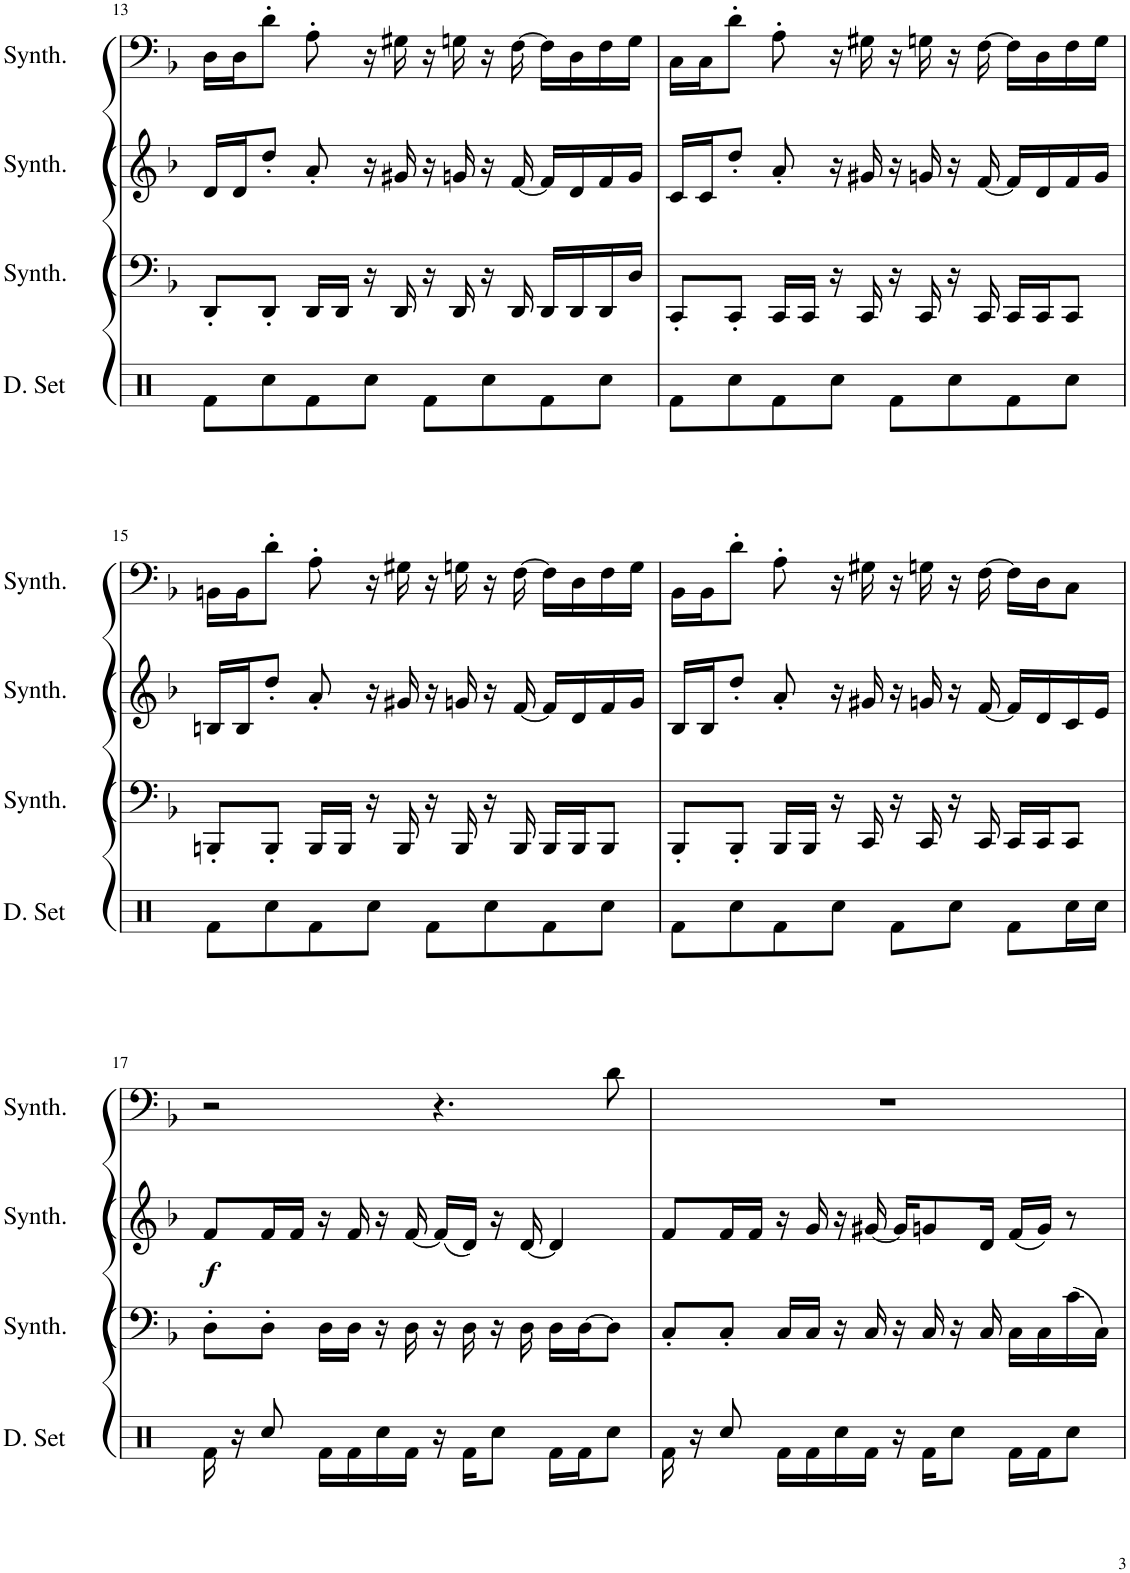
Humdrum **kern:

**kern	**kern	**kern	**dynam	**kern
*part4	*part3	*part2	*part2	*part1
*staff4	*staff3	*staff2	*staff2	*staff1
*I"Drumset	*I"Saw Synthesizer	*I"Square Synthesizer	*	*I"Square Synthesizer
*I'D. Set	*I'Synth.	*I'Synth.	*	*I'Synth.
!!LO:PB:g=z
*clefX	*clefF4	*clefG2	*	*clefF4
*k[]	*k[b-]	*k[b-]	*	*k[b-]
*M4/4	*M4/4	*M4/4	*	*M4/4
=13	=13	=13	=13	=13
8Rf\L	8DD'/L	16d/LL	.	16D\LL
.	.	16d/J	.	16D\J
8Rcc\	8DD'/J	8dd'/J	.	8d'\J
8Rf\	16DD/LL	8a'/	.	8A'\
.	16DD/JJ	.	.	.
8Rcc\J	16r	16r	.	16r
.	16DD/	16g#X/	.	16G#X\
8Rf\L	16r	16r	.	16r
.	16DD/	16gn/	.	16Gn\
8Rcc\	16r	16r	.	16r
.	16DD/	[16f/	.	[16F\
8Rf\	16DD/LL	16f/LL]	.	16F\LL]
.	16DD/	16d/	.	16D\
8Rcc\J	16DD/	16f/	.	16F\
.	16D/JJ	16g/JJ	.	16G\JJ
=14	=14	=14	=14	=14
8Rf\L	8CC'/L	16c/LL	.	16C\LL
.	.	16c/J	.	16C\J
8Rcc\	8CC'/J	8dd'/J	.	8d'\J
8Rf\	16CC/LL	8a'/	.	8A'\
.	16CC/JJ	.	.	.
8Rcc\J	16r	16r	.	16r
.	16CC/	16g#X/	.	16G#X\
8Rf\L	16r	16r	.	16r
.	16CC/	16gn/	.	16Gn\
8Rcc\	16r	16r	.	16r
.	16CC/	[16f/	.	[16F\
8Rf\	16CC/LL	16f/LL]	.	16F\LL]
.	16CC/J	16d/	.	16D\
8Rcc\J	8CC/J	16f/	.	16F\
.	.	16g/JJ	.	16G\JJ
!!LO:LB:g=z
=15	=15	=15	=15	=15
8Rf\L	8BBBn'/L	16Bn/LL	.	16BBn\LL
.	.	16B/J	.	16BB\J
8Rcc\	8BBB'/J	8dd'/J	.	8d'\J
8Rf\	16BBB/LL	8a'/	.	8A'\
.	16BBB/JJ	.	.	.
8Rcc\J	16r	16r	.	16r
.	16BBB/	16g#X/	.	16G#X\
8Rf\L	16r	16r	.	16r
.	16BBB/	16gn/	.	16Gn\
8Rcc\	16r	16r	.	16r
.	16BBB/	[16f/	.	[16F\
8Rf\	16BBB/LL	16f/LL]	.	16F\LL]
.	16BBB/J	16d/	.	16D\
8Rcc\J	8BBB/J	16f/	.	16F\
.	.	16g/JJ	.	16G\JJ
=16	=16	=16	=16	=16
8Rf\L	8BBB-'/L	16B-/LL	.	16BB-\LL
.	.	16B-/J	.	16BB-\J
8Rcc\	8BBB-'/J	8dd'/J	.	8d'\J
8Rf\	16BBB-/LL	8a'/	.	8A'\
.	16BBB-/JJ	.	.	.
8Rcc\J	16r	16r	.	16r
.	16CC/	16g#X/	.	16G#X\
8Rf\L	16r	16r	.	16r
.	16CC/	16gn/	.	16Gn\
8Rcc\J	16r	16r	.	16r
.	16CC/	[16f/	.	[16F\
8Rf\L	16CC/LL	16f/LL]	.	16F\LL]
.	16CC/J	16d/	.	16D\J
16Rcc\L	8CC/J	16c/	.	8C\J
16Rcc\JJ	.	16e/JJ	.	.
!!LO:LB:g=z
=17	=17	=17	=17	=17
!	!	!	!LO:DY:b	!
16Rf\	8D'\L	8f/L	f	2r
16r	.	.	.	.
8Rcc/	8D'\J	16f/L	.	.
.	.	16f/JJ	.	.
16Rf\LL	16D\LL	16r	.	.
16Rf\	16D\JJ	16f/	.	.
16Rcc\	16r	16r	.	.
16Rf\JJ	16D\	[16f/	.	.
16r	16r	(16f/LL]	.	4.r
16Rf\KL	16D\	16d/JJ)	.	.
8Rcc\J	16r	16r	.	.
.	16D\	[16d/	.	.
16Rf\LL	16D\LL	4d/]	.	.
16Rf\J	[16D\J	.	.	.
8Rcc\J	8D\J]	.	.	8d\
=18	=18	=18	=18	=18
16Rf\	8C'/L	8f/L	.	1r
16r	.	.	.	.
8Rcc/	8C'/J	16f/L	.	.
.	.	16f/JJ	.	.
16Rf\LL	16C/LL	16r	.	.
16Rf\	16C/JJ	16g/	.	.
16Rcc\	16r	16r	.	.
16Rf\JJ	16C/	[16g#X/	.	.
16r	16r	16g#/KL]	.	.
16Rf\KL	16C/	8gn/	.	.
8Rcc\J	16r	.	.	.
.	16C/	16d/Jk	.	.
16Rf\LL	16C\LL	(16f/LL	.	.
16Rf\J	16C\	16g/JJ)	.	.
8Rcc\J	(16c\	8r	.	.
.	16C\JJ)	.	.	.
=	=	=	=	=
*-	*-	*-	*-	*-
